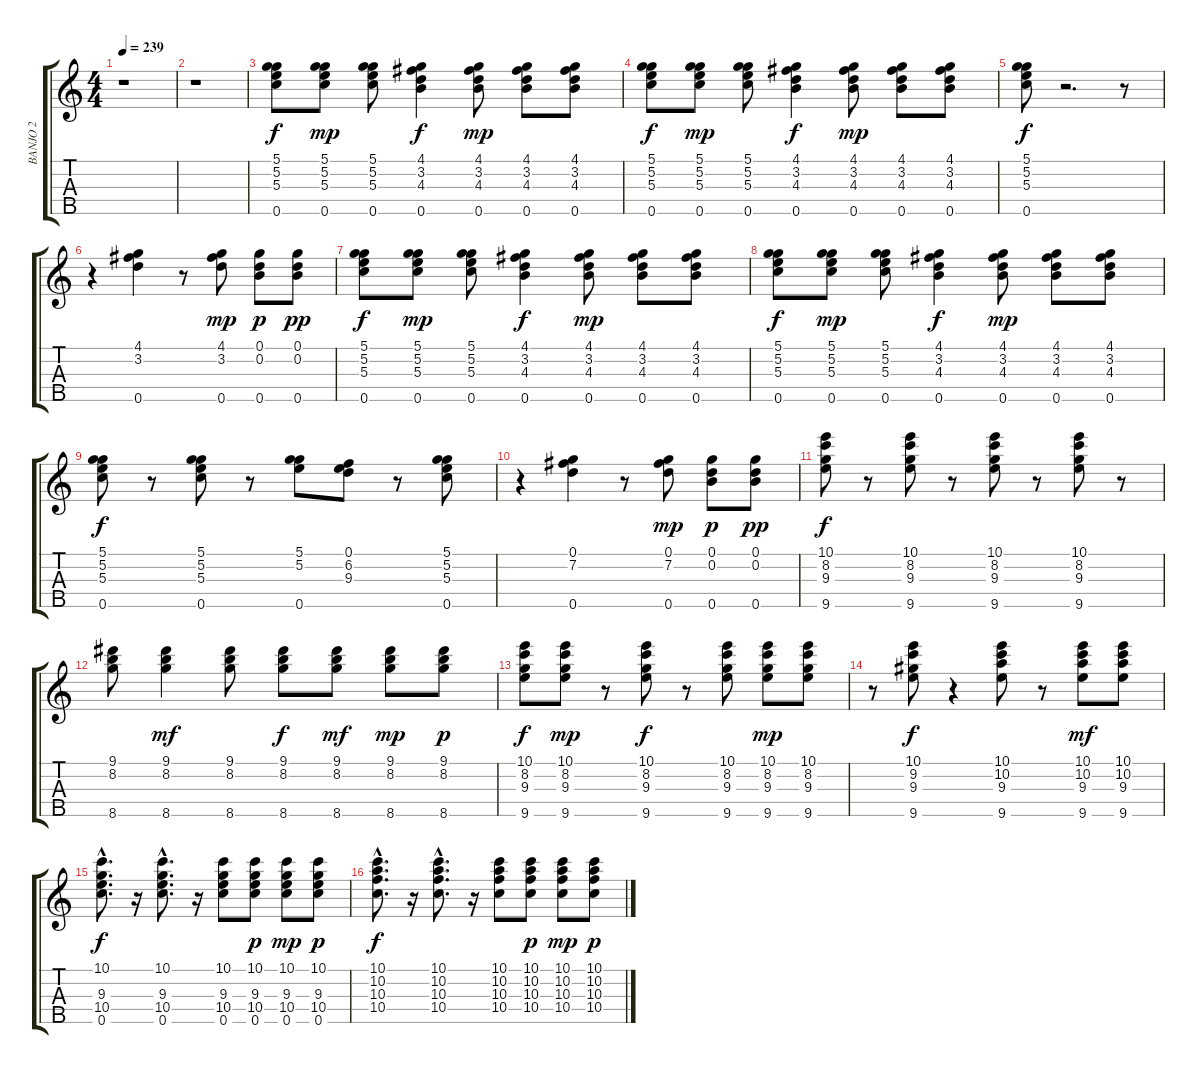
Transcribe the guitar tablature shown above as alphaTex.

\track ("BANJO 2" "BANJO 2") {instrument banjo}
\staff {score tabs}
\tuning (D4 B3 G3 D3 G4) {hide}
\displaytranspose 12
\ts (4 4)
\tempo 239
\clef g2
\ks c
r.1{dy f instrument banjo} |
r.1 |
(5.1 5.2 5.3 0.5).8 (5.1 5.2 5.3 0.5).8{dy mp} (5.1 5.2 5.3 0.5).8 (4.1 3.2 4.3 0.5).4{dy f} (4.1 3.2 4.3 0.5).8{dy mp} (4.1 3.2 4.3 0.5).8 (4.1 3.2 4.3 0.5).8 |
(5.1 5.2 5.3 0.5).8{dy f} (5.1 5.2 5.3 0.5).8{dy mp} (5.1 5.2 5.3 0.5).8 (4.1 3.2 4.3 0.5).4{dy f} (4.1 3.2 4.3 0.5).8{dy mp} (4.1 3.2 4.3 0.5).8 (4.1 3.2 4.3 0.5).8 |
(5.1 5.2 5.3 0.5).8{dy f} r.2{d} r.8 |
r.4 (4.1 3.2 0.5).4 r.8 (4.1 3.2 0.5).8{dy mp} (0.1 0.2 0.5).8{dy p} (0.1 0.2 0.5).8{dy pp} |
(5.1 5.2 5.3 0.5).8{dy f} (5.1 5.2 5.3 0.5).8{dy mp} (5.1 5.2 5.3 0.5).8 (4.1 3.2 4.3 0.5).4{dy f} (4.1 3.2 4.3 0.5).8{dy mp} (4.1 3.2 4.3 0.5).8 (4.1 3.2 4.3 0.5).8 |
(5.1 5.2 5.3 0.5).8{dy f} (5.1 5.2 5.3 0.5).8{dy mp} (5.1 5.2 5.3 0.5).8 (4.1 3.2 4.3 0.5).4{dy f} (4.1 3.2 4.3 0.5).8{dy mp} (4.1 3.2 4.3 0.5).8 (4.1 3.2 4.3 0.5).8 |
(5.1 5.2 5.3 0.5).8{dy f} r.8 (5.1 5.2 5.3 0.5).8 r.8 (5.1 5.2 0.5).8 (0.1 6.2 9.3).8 r.8 (5.1 5.2 5.3 0.5).8 |
r.4 (0.1 7.2 0.5).4 r.8 (0.1 7.2 0.5).8{dy mp} (0.1 0.2 0.5).8{dy p} (0.1 0.2 0.5).8{dy pp} |
(10.1 8.2 9.3 9.5).8{dy f} r.8 (10.1 8.2 9.3 9.5).8 r.8 (10.1 8.2 9.3 9.5).8 r.8 (10.1 8.2 9.3 9.5).8 r.8 |
(9.1 8.2 8.5).8 (9.1 8.2 8.5).4{dy mf} (9.1 8.2 8.5).8 (9.1 8.2 8.5).8{dy f} (9.1 8.2 8.5).8{dy mf} (9.1 8.2 8.5).8{dy mp} (9.1 8.2 8.5).8{dy p} |
(10.1 8.2 9.3 9.5).8{dy f} (10.1 8.2 9.3 9.5).8{dy mp} r.8 (10.1 8.2 9.3 9.5).8{dy f} r.8 (10.1 8.2 9.3 9.5).8 (10.1 8.2 9.3 9.5).8{dy mp} (10.1 8.2 9.3 9.5).8 |
r.8 (10.1 9.2 9.3 9.5).8{dy f} r.4 (10.1 10.2 9.3 9.5).8 r.8 (10.1 10.2 9.3 9.5).8{dy mf} (10.1 10.2 9.3 9.5).8 |
(10.1{hac} 9.3{hac} 10.4{hac} 0.5{hac}).8{d dy f} r.16 (10.1{hac} 9.3{hac} 10.4{hac} 0.5{hac}).8{d} r.16 (10.1 9.3 10.4 0.5).8 (10.1 9.3 10.4 0.5).8{dy p} (10.1 9.3 10.4 0.5).8{dy mp} (10.1 9.3 10.4 0.5).8{dy p} |
(10.1{hac} 10.2{hac} 10.3{hac} 10.4{hac}).8{d dy f} r.16 (10.1{hac} 10.2{hac} 10.3{hac} 10.4{hac}).8{d} r.16 (10.1 10.2 10.3 10.4).8 (10.1 10.2 10.3 10.4).8{dy p} (10.1 10.2 10.3 10.4).8{dy mp} (10.1 10.2 10.3 10.4).8{dy p}
